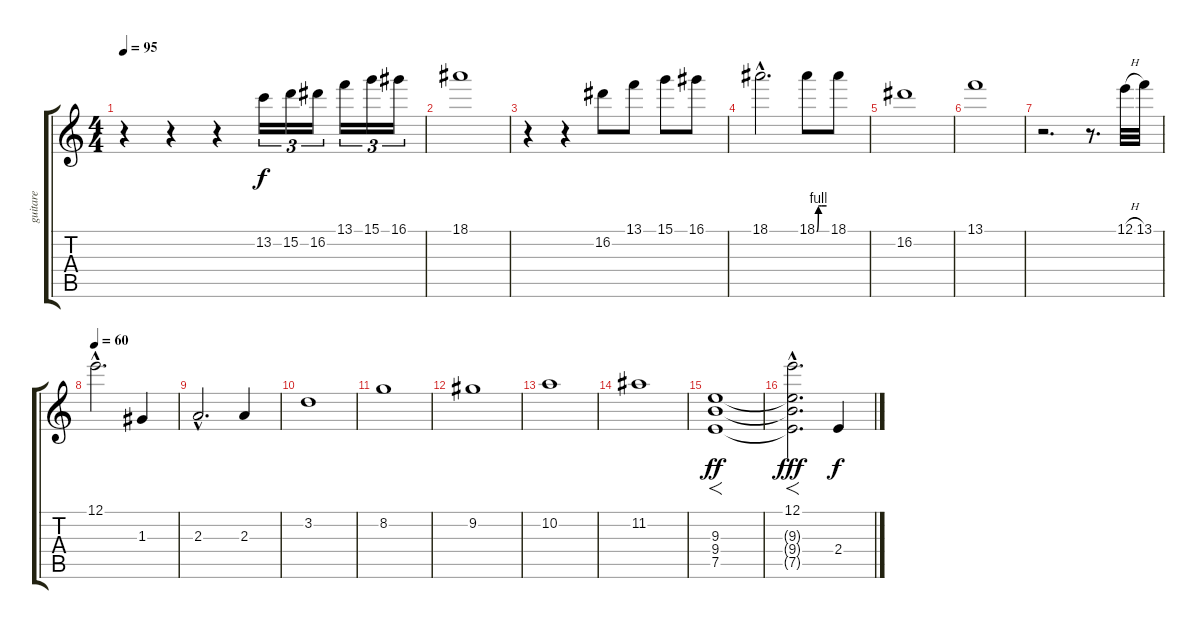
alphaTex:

\track ("guitare" "guitare") {instrument distortionguitar}
\staff {score tabs}
\tuning (E4 B3 G3 D3 A2 E2) {hide}
\ts (4 4)
\tempo 95
\clef g2
\ks c
r.4{dy f} r.4 r.4 13.2.16{tu (3 2)} 15.2.16{tu (3 2)} 16.2.16{tu (3 2)} 13.1.16{tu (3 2)} 15.1.16{tu (3 2)} 16.1.16{tu (3 2)} |
18.1.1 |
r.4 r.4 16.2.8 13.1.8 15.1.8 16.1.8 |
18.1{hac}.2{d} 18.1{be (custom 0 0 10 4 15 4 30 4 60 4)}.8 18.1.8 |
16.2.1 |
13.1.1 |
r.2{d} r.8{d} 12.1{h}.32 13.1.32 |
\tempo 60
12.1{hac}.2{d} 1.3.4 |
2.3{hac}.2{d} 2.3.4 |
3.2.1 |
8.2.1 |
9.2.1 |
10.2.1 |
11.2.1 |
(9.3 9.4 7.5).1{f dy ff} |
(12.1{hac} 9.3{hac t} 9.4{hac t} 7.5{hac t}).2{f d dy fff} 2.4.4{dy f}
